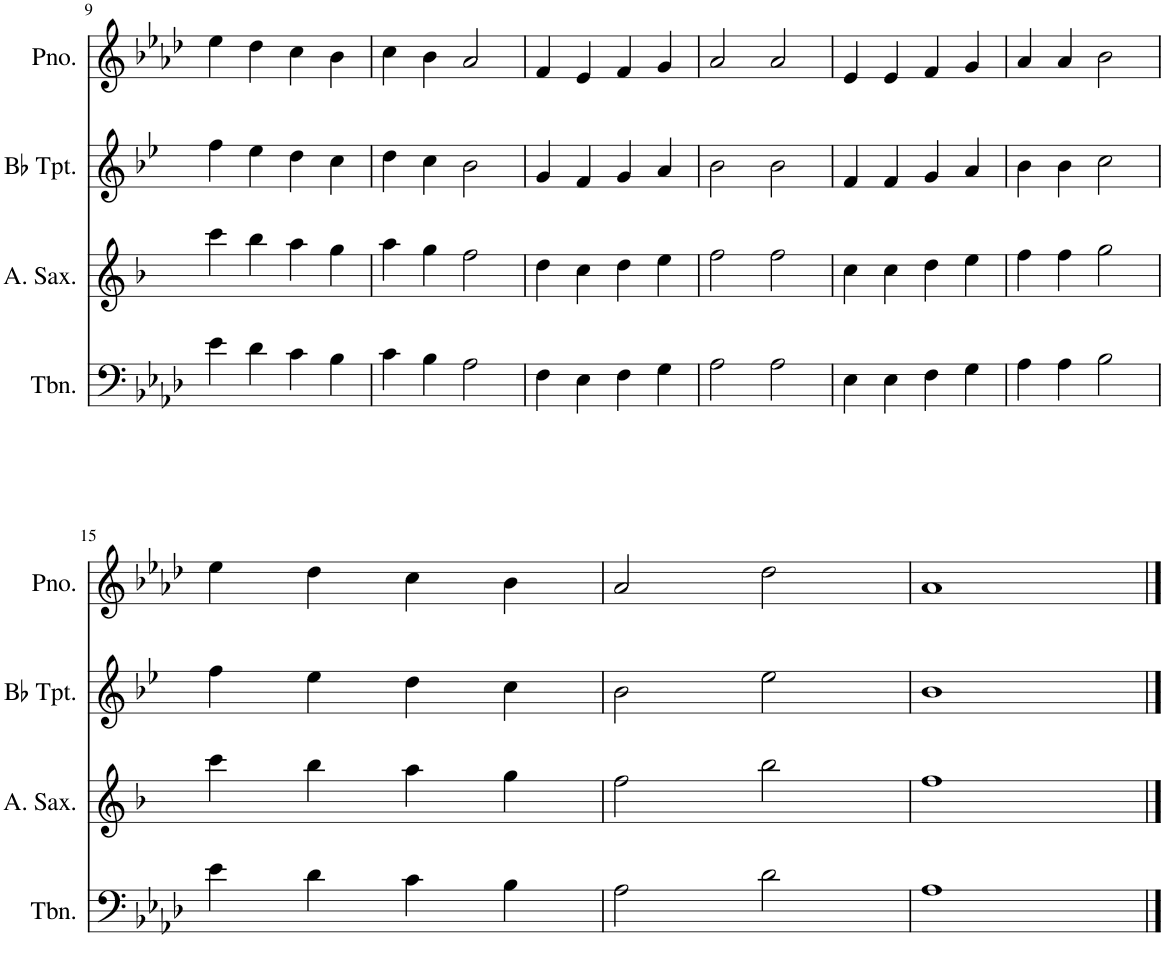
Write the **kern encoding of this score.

**kern	**kern	**kern	**kern
*part4	*part3	*part2	*part1
*staff4	*staff3	*staff2	*staff1
*I"Trombone	*I"Alto Saxophone	*I"Bb Trumpet	*I"Piano
*I'Tbn.	*I'A. Sax.	*I'Bb Tpt.	*I'Pno.
!!LO:PB:g=z
*clefF4	*clefG2	*clefG2	*clefG2
*	*Trd5c9	*Trd1c2	*
*k[b-e-a-d-]	*k[b-]	*k[b-e-]	*k[b-e-a-d-]
*M2/2	*M2/2	*M2/2	*M2/2
*met(c|)	*met(c|)	*met(c|)	*met(c|)
=9	=9	=9	=9
4e-\	4ccc\	4ff\	4ee-\
4d-\	4bb-\	4ee-\	4dd-\
4c\	4aa\	4dd\	4cc\
4B-\	4gg\	4cc\	4b-\
=10	=10	=10	=10
4c\	4aa\	4dd\	4cc\
4B-\	4gg\	4cc\	4b-\
2A-\	2ff\	2b-\	2a-/
=11	=11	=11	=11
4F\	4dd\	4g/	4f/
4E-\	4cc\	4f/	4e-/
4F\	4dd\	4g/	4f/
4G\	4ee\	4a/	4g/
=12	=12	=12	=12
2A-\	2ff\	2b-\	2a-/
2A-\	2ff\	2b-\	2a-/
=13	=13	=13	=13
4E-\	4cc\	4f/	4e-/
4E-\	4cc\	4f/	4e-/
4F\	4dd\	4g/	4f/
4G\	4ee\	4a/	4g/
=14	=14	=14	=14
4A-\	4ff\	4b-\	4a-/
4A-\	4ff\	4b-\	4a-/
2B-\	2gg\	2cc\	2b-\
!!LO:LB:g=z
=15	=15	=15	=15
4e-\	4ccc\	4ff\	4ee-\
4d-\	4bb-\	4ee-\	4dd-\
4c\	4aa\	4dd\	4cc\
4B-\	4gg\	4cc\	4b-\
=16	=16	=16	=16
2A-\	2ff\	2b-\	2a-/
2d-\	2bb-\	2ee-\	2dd-\
=17	=17	=17	=17
1A-	1ff	1b-	1a-
==	==	==	==
*-	*-	*-	*-
